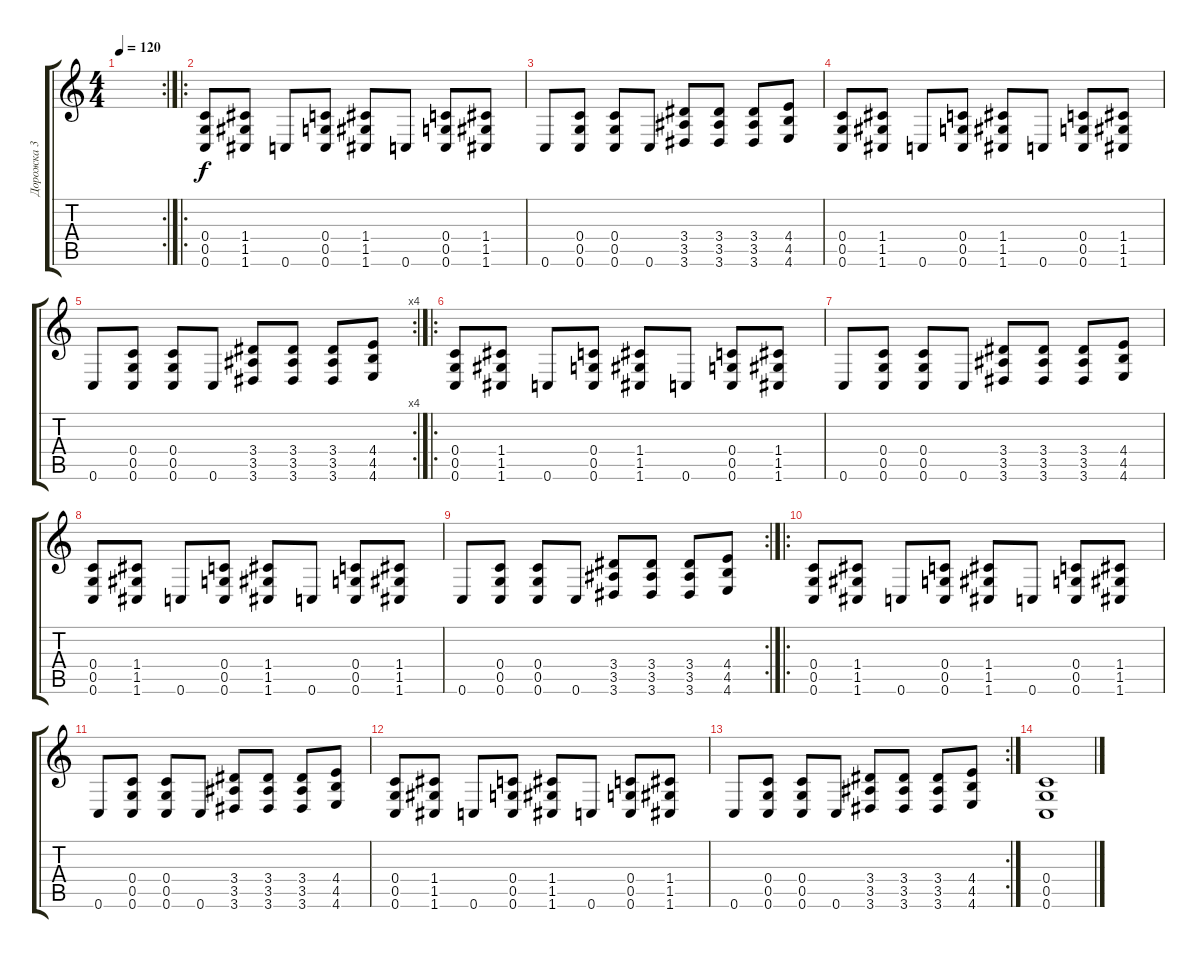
\track ("Дорожка 3" "Дорожка 3") {instrument distortionguitar}
\staff {score tabs}
\tuning (D4 A3 F3 C3 G2 C2) {hide}
\rc 2
\ts (4 4)
\tempo 120
\clef g2
\ks c
|
\ro
(0.4 0.5 0.6).8 (1.4 1.5 1.6).8 0.6.8 (0.4 0.5 0.6).8 (1.4 1.5 1.6).8 0.6.8 (0.4 0.5 0.6).8 (1.4 1.5 1.6).8 |
0.6.8 (0.4 0.5 0.6).8 (0.4 0.5 0.6).8 0.6.8 (3.4 3.5 3.6).8 (3.4 3.5 3.6).8 (3.4 3.5 3.6).8 (4.4 4.5 4.6).8 |
(0.4 0.5 0.6).8 (1.4 1.5 1.6).8 0.6.8 (0.4 0.5 0.6).8 (1.4 1.5 1.6).8 0.6.8 (0.4 0.5 0.6).8 (1.4 1.5 1.6).8 |
\rc 4
0.6.8 (0.4 0.5 0.6).8 (0.4 0.5 0.6).8 0.6.8 (3.4 3.5 3.6).8 (3.4 3.5 3.6).8 (3.4 3.5 3.6).8 (4.4 4.5 4.6).8 |
\ro
(0.4 0.5 0.6).8 (1.4 1.5 1.6).8 0.6.8 (0.4 0.5 0.6).8 (1.4 1.5 1.6).8 0.6.8 (0.4 0.5 0.6).8 (1.4 1.5 1.6).8 |
0.6.8 (0.4 0.5 0.6).8 (0.4 0.5 0.6).8 0.6.8 (3.4 3.5 3.6).8 (3.4 3.5 3.6).8 (3.4 3.5 3.6).8 (4.4 4.5 4.6).8 |
(0.4 0.5 0.6).8 (1.4 1.5 1.6).8 0.6.8 (0.4 0.5 0.6).8 (1.4 1.5 1.6).8 0.6.8 (0.4 0.5 0.6).8 (1.4 1.5 1.6).8 |
\rc 2
0.6.8 (0.4 0.5 0.6).8 (0.4 0.5 0.6).8 0.6.8 (3.4 3.5 3.6).8 (3.4 3.5 3.6).8 (3.4 3.5 3.6).8 (4.4 4.5 4.6).8 |
\ro
(0.4 0.5 0.6).8 (1.4 1.5 1.6).8 0.6.8 (0.4 0.5 0.6).8 (1.4 1.5 1.6).8 0.6.8 (0.4 0.5 0.6).8 (1.4 1.5 1.6).8 |
0.6.8 (0.4 0.5 0.6).8 (0.4 0.5 0.6).8 0.6.8 (3.4 3.5 3.6).8 (3.4 3.5 3.6).8 (3.4 3.5 3.6).8 (4.4 4.5 4.6).8 |
(0.4 0.5 0.6).8 (1.4 1.5 1.6).8 0.6.8 (0.4 0.5 0.6).8 (1.4 1.5 1.6).8 0.6.8 (0.4 0.5 0.6).8 (1.4 1.5 1.6).8 |
\rc 2
0.6.8 (0.4 0.5 0.6).8 (0.4 0.5 0.6).8 0.6.8 (3.4 3.5 3.6).8 (3.4 3.5 3.6).8 (3.4 3.5 3.6).8 (4.4 4.5 4.6).8 |
(0.4 0.5 0.6).1
